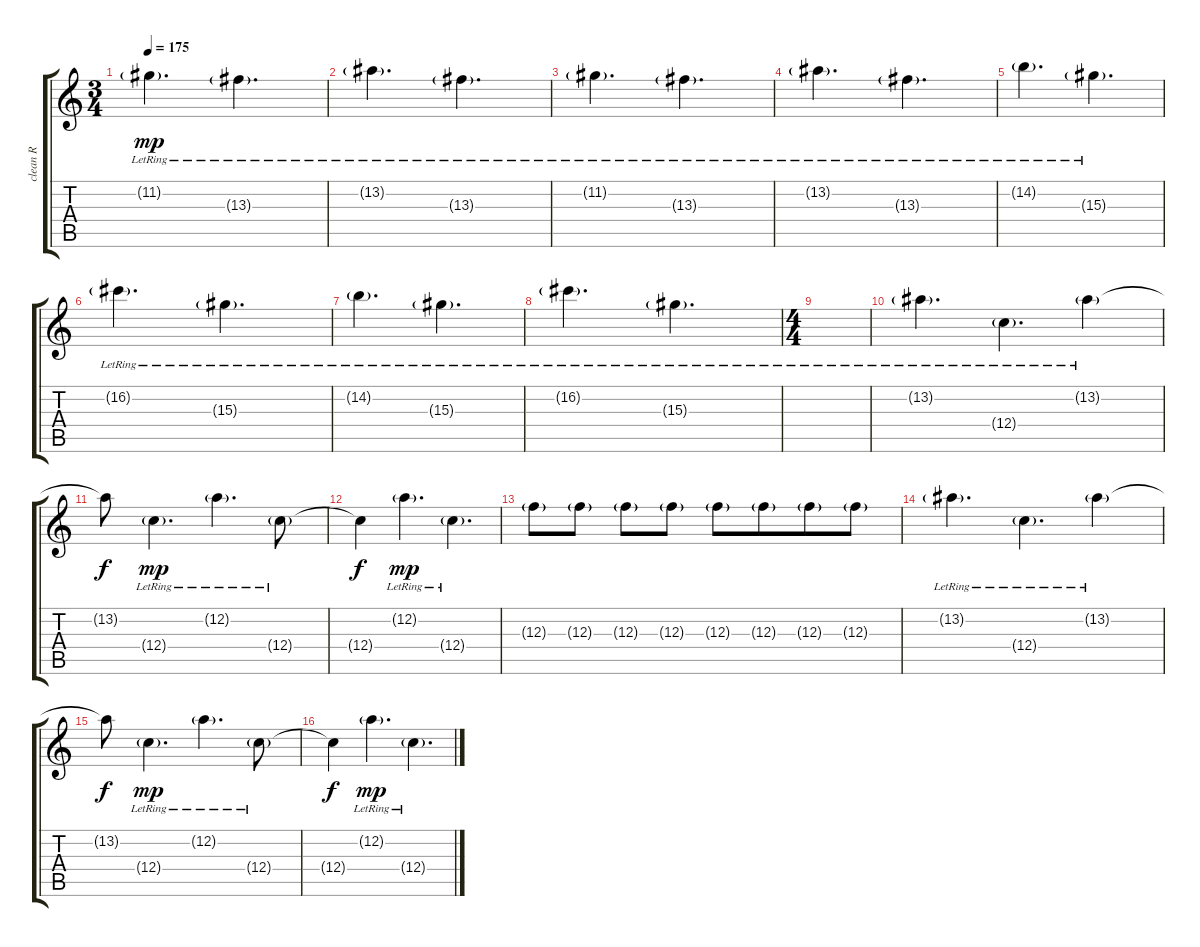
\track ("clean R" "clean R") {instrument electricguitarjazz}
\staff {score tabs}
\tuning (D4 A3 F3 C3 G2 C2) {hide}
\ts (3 4)
\tempo 175
\clef g2
\ks c
11.2{g lr}.4{d dy mp} 13.3{g lr}.4{d} |
13.2{g lr}.4{d} 13.3{g lr}.4{d} |
11.2{g lr}.4{d beam merge} 13.3{g lr}.4{d} |
13.2{g lr}.4{d} 13.3{g lr}.4{d} |
14.2{g lr}.4{d beam merge} 15.3{g lr}.4{d} |
16.2{g lr}.4{d beam merge} 15.3{g lr}.4{d} |
14.2{g lr}.4{d} 15.3{g lr}.4{d} |
16.2{g lr}.4{d} 15.3{g lr}.4{d} |
\ts (4 4)
|
13.2{g lr}.4{d instrument overdrivenguitar} 12.4{g lr}.4{d} 13.2{g lr}.4 |
13.2{t}.8{dy f} 12.4{g lr}.4{d dy mp} 12.2{g lr}.4{d} 12.4{g lr}.8 |
12.4{t}.4{dy f} 12.2{g lr}.4{d dy mp beam merge} 12.4{g lr}.4{d} |
12.3{g}.8{beam merge} 12.3{g}.8 12.3{g}.8 12.3{g}.8 12.3{g}.8 12.3{g}.8{beam merge} 12.3{g}.8 12.3{g}.8 |
13.2{g lr}.4{d} 12.4{g lr}.4{d} 13.2{g lr}.4 |
13.2{t}.8{dy f} 12.4{g lr}.4{d dy mp} 12.2{g lr}.4{d} 12.4{g lr}.8 |
12.4{t}.4{dy f} 12.2{g lr}.4{d dy mp beam merge} 12.4{g lr}.4{d}
